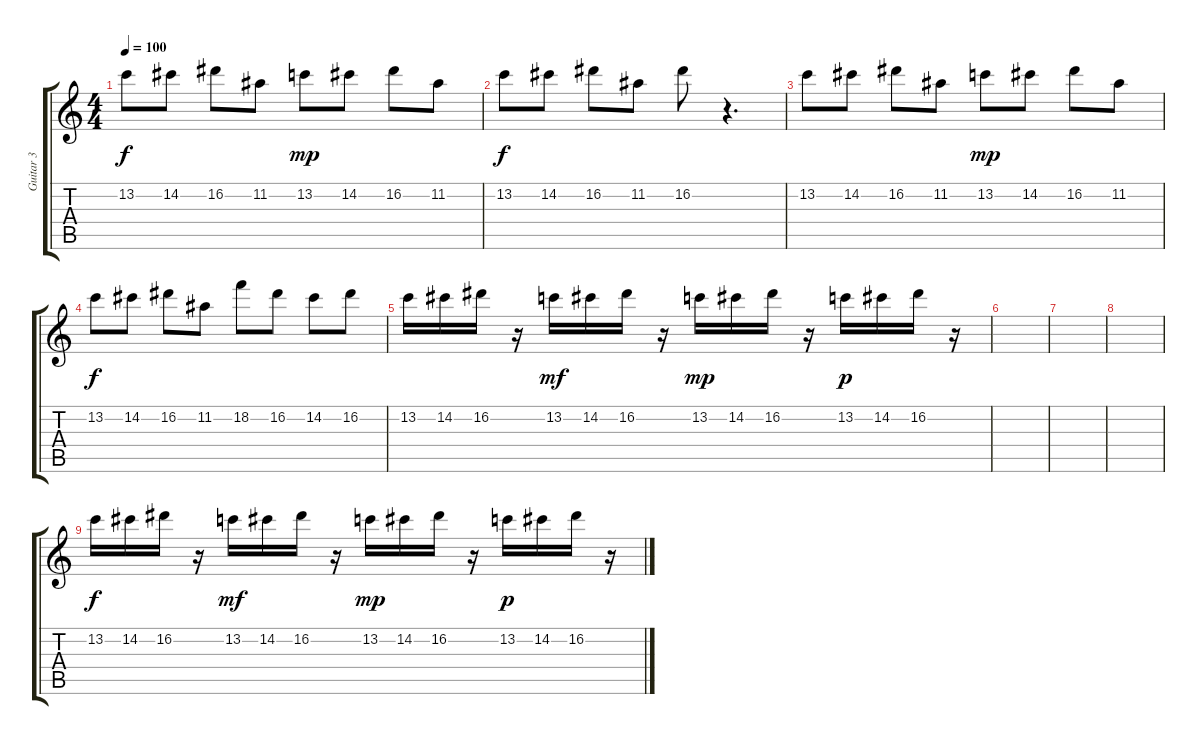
\track ("Guitar 3" "Guitar 3") {instrument distortionguitar}
\staff {score tabs}
\tuning (E4 B3 G3 D3 A2 E2) {hide}
\ts (4 4)
\tempo 100
\clef g2
\ks c
13.2.8{dy f} 14.2.8 16.2.8 11.2.8 13.2.8{dy mp} 14.2.8 16.2.8 11.2.8 |
13.2.8{dy f} 14.2.8 16.2.8 11.2.8 16.2.8 r.4{d} |
13.2.8 14.2.8 16.2.8 11.2.8 13.2.8{dy mp} 14.2.8 16.2.8 11.2.8 |
13.2.8{dy f} 14.2.8 16.2.8 11.2.8 18.2.8 16.2.8 14.2.8 16.2.8 |
13.2.16 14.2.16 16.2.16 r.16 13.2.16{dy mf} 14.2.16 16.2.16 r.16 13.2.16{dy mp} 14.2.16 16.2.16 r.16 13.2.16{dy p} 14.2.16 16.2.16 r.16 |
|
|
|
13.2.16{dy f} 14.2.16 16.2.16 r.16 13.2.16{dy mf} 14.2.16 16.2.16 r.16 13.2.16{dy mp} 14.2.16 16.2.16 r.16 13.2.16{dy p} 14.2.16 16.2.16 r.16
